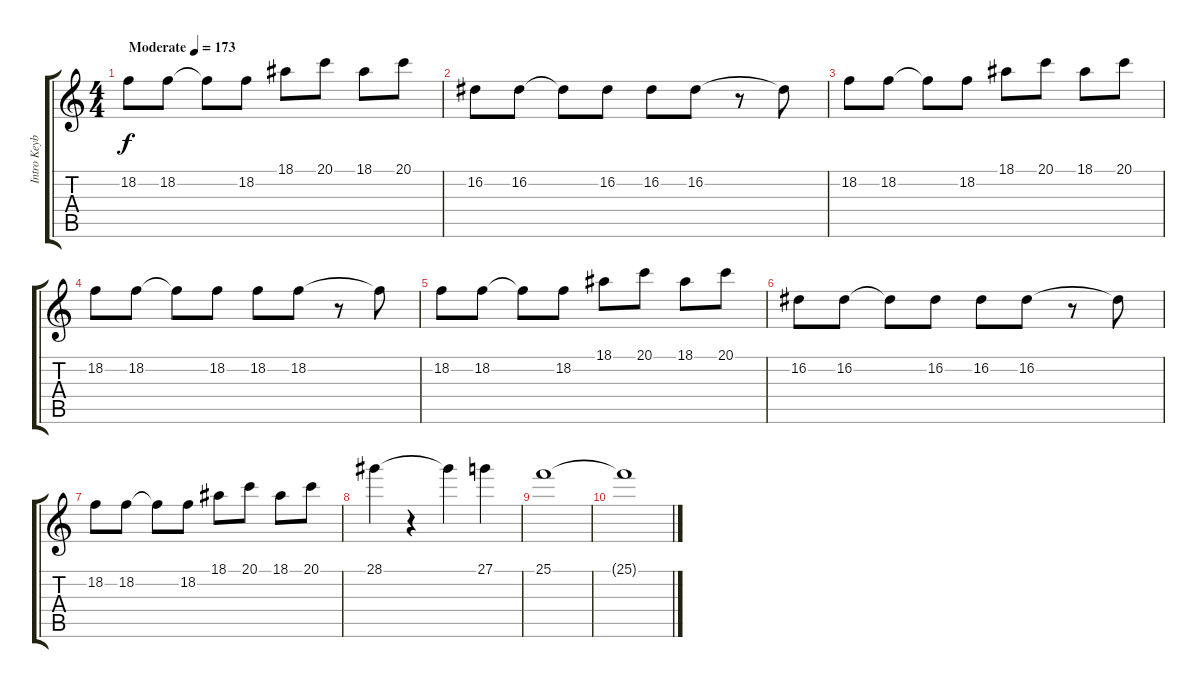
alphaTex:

\track ("Intro Keyboard" "Intro Keyb") {instrument rockorgan}
\staff {score tabs}
\tuning (E4 B3 G3 D3 A2 E2) {hide}
\ts (4 4)
\tempo (173 "Moderate")
\clef g2
\ks c
18.2.8{dy f instrument rockorgan} 18.2.8 18.2{t}.8 18.2.8 18.1.8 20.1.8 18.1.8 20.1.8 |
16.2.8 16.2.8 16.2{t}.8 16.2.8 16.2.8 16.2.8 r.8 16.2{t}.8 |
18.2.8 18.2.8 18.2{t}.8 18.2.8 18.1.8 20.1.8 18.1.8 20.1.8 |
18.2.8 18.2.8 18.2{t}.8 18.2.8 18.2.8 18.2.8 r.8 18.2{t}.8 |
18.2.8 18.2.8 18.2{t}.8 18.2.8 18.1.8 20.1.8 18.1.8 20.1.8 |
16.2.8 16.2.8 16.2{t}.8 16.2.8 16.2.8 16.2.8 r.8 16.2{t}.8 |
18.2.8 18.2.8 18.2{t}.8 18.2.8 18.1.8 20.1.8 18.1.8 20.1.8 |
28.1.4 r.4 28.1{t}.4 27.1.4 |
25.1.1 |
25.1{t}.1
